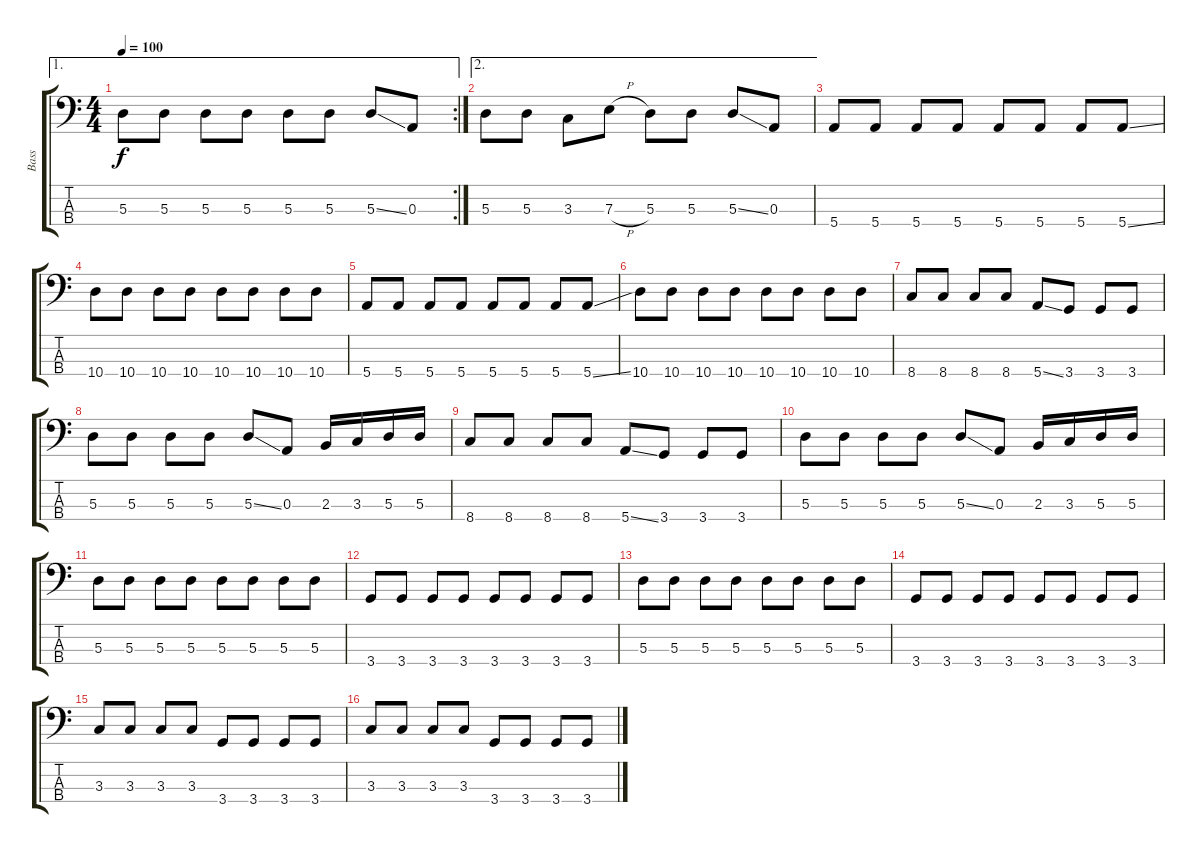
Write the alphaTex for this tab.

\track ("Bass" "Bass") {instrument electricbassfinger}
\staff {score tabs}
\tuning (G2 D2 A1 E1) {hide}
\ae 1
\rc 2
\ts (4 4)
\tempo 100
\clef f4
\ks c
5.3.8{dy f} 5.3.8 5.3.8 5.3.8 5.3.8 5.3.8 5.3{ss}.8 0.3.8 |
\ae 2
5.3.8 5.3.8 3.3.8 7.3{h}.8 5.3.8 5.3.8 5.3{ss}.8 0.3.8 |
5.4.8 5.4.8 5.4.8 5.4.8 5.4.8 5.4.8 5.4.8 5.4{ss}.8 |
10.4.8 10.4.8 10.4.8 10.4.8 10.4.8 10.4.8 10.4.8 10.4.8 |
5.4.8 5.4.8 5.4.8 5.4.8 5.4.8 5.4.8 5.4.8 5.4{ss}.8 |
10.4.8 10.4.8 10.4.8 10.4.8 10.4.8 10.4.8 10.4.8 10.4.8 |
8.4.8 8.4.8 8.4.8 8.4.8 5.4{ss}.8 3.4.8 3.4.8 3.4.8 |
5.3.8 5.3.8 5.3.8 5.3.8 5.3{ss}.8 0.3.8 2.3.16 3.3.16 5.3.16 5.3.16 |
8.4.8 8.4.8 8.4.8 8.4.8 5.4{ss}.8 3.4.8 3.4.8 3.4.8 |
5.3.8 5.3.8 5.3.8 5.3.8 5.3{ss}.8 0.3.8 2.3.16 3.3.16 5.3.16 5.3.16 |
5.3.8 5.3.8 5.3.8 5.3.8 5.3.8 5.3.8 5.3.8 5.3.8 |
3.4.8 3.4.8 3.4.8 3.4.8 3.4.8 3.4.8 3.4.8 3.4.8 |
5.3.8 5.3.8 5.3.8 5.3.8 5.3.8 5.3.8 5.3.8 5.3.8 |
3.4.8 3.4.8 3.4.8 3.4.8 3.4.8 3.4.8 3.4.8 3.4.8 |
3.3.8 3.3.8 3.3.8 3.3.8 3.4.8 3.4.8 3.4.8 3.4.8 |
3.3.8 3.3.8 3.3.8 3.3.8 3.4.8 3.4.8 3.4.8 3.4.8
